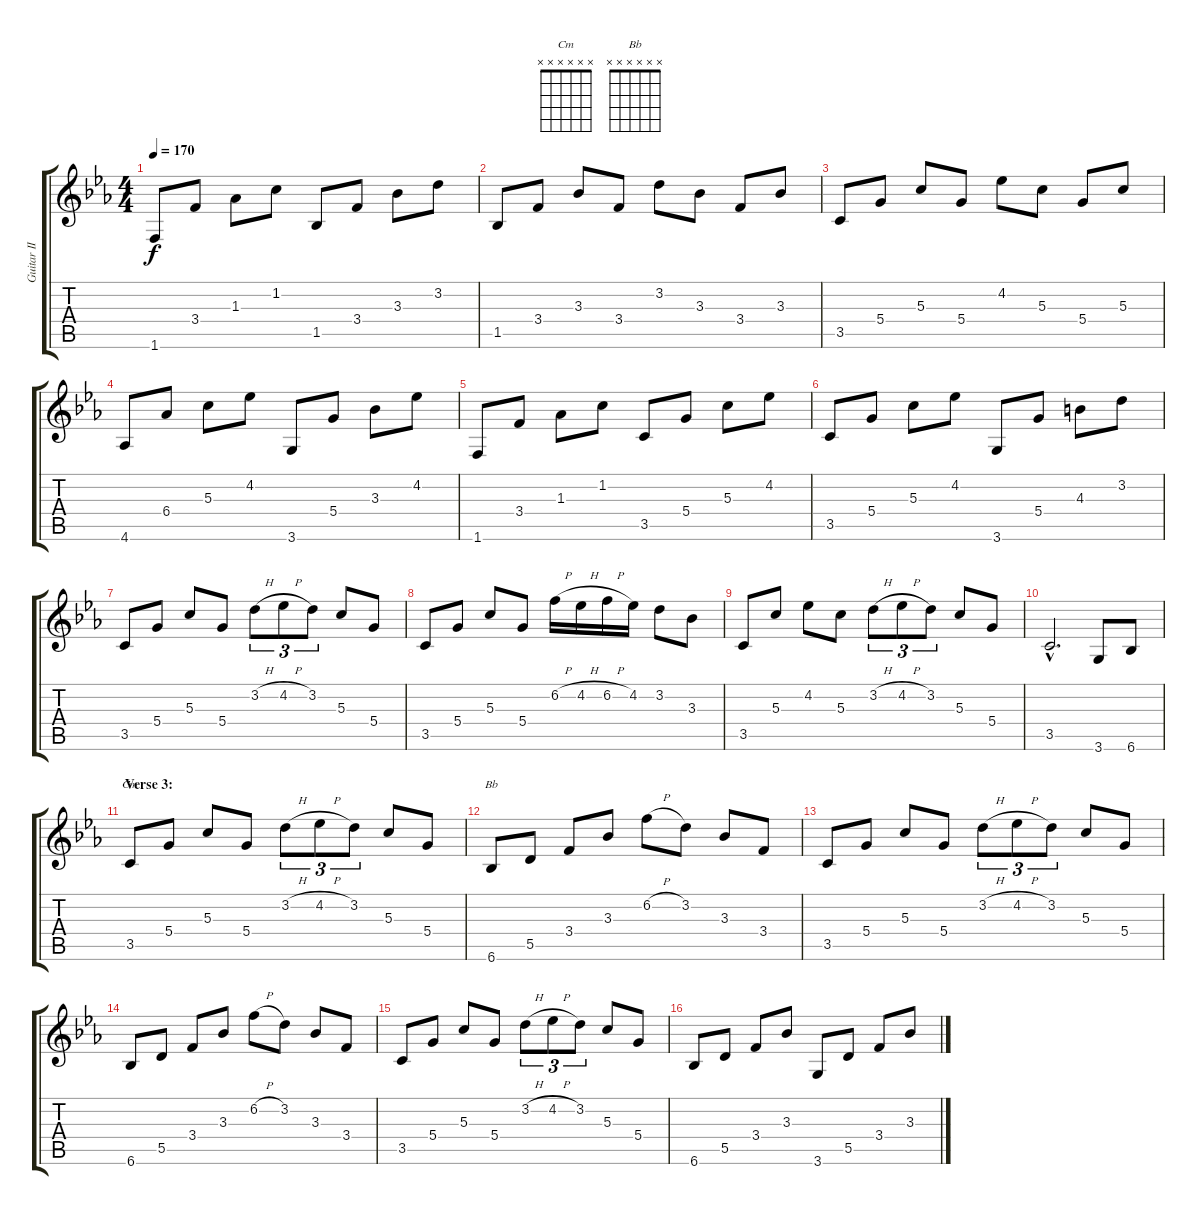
\track ("Guitar II" "Guitar II") {instrument acousticguitarsteel}
\staff {score tabs}
\tuning (E4 B3 G3 D3 A2 E2) {hide}
\chord ("Cm" x x x x x x)
\chord ("Bb" x x x x x x)
\ts (4 4)
\tempo 170
\clef g2
\ks cminor
1.6.8{dy f} 3.4.8 1.3.8 1.2.8 1.5.8 3.4.8 3.3.8 3.2.8 |
1.5.8 3.4.8 3.3.8 3.4.8 3.2.8 3.3.8 3.4.8 3.3.8 |
3.5.8 5.4.8 5.3.8 5.4.8 4.2.8 5.3.8 5.4.8 5.3.8 |
4.6.8 6.4.8 5.3.8 4.2.8 3.6.8 5.4.8 3.3.8 4.2.8 |
1.6.8 3.4.8 1.3.8 1.2.8 3.5.8 5.4.8 5.3.8 4.2.8 |
3.5.8 5.4.8 5.3.8 4.2.8 3.6.8 5.4.8 4.3.8 3.2.8 |
3.5.8 5.4.8 5.3.8 5.4.8 3.2{h}.8{tu (3 2)} 4.2{h}.8{tu (3 2)} 3.2.8{tu (3 2)} 5.3.8 5.4.8 |
3.5.8 5.4.8 5.3.8 5.4.8 6.2{h}.16 4.2{h}.16 6.2{h}.16 4.2.16 3.2.8 3.3.8 |
3.5.8 5.3.8 4.2.8 5.3.8 3.2{h}.8{tu (3 2)} 4.2{h}.8{tu (3 2)} 3.2.8{tu (3 2)} 5.3.8 5.4.8 |
3.5{hac}.2{d} 3.6.8 6.6.8 |
\section ("" "Verse 3:")
3.5.8{ch "Cm"} 5.4.8 5.3.8 5.4.8 3.2{h}.8{tu (3 2)} 4.2{h}.8{tu (3 2)} 3.2.8{tu (3 2)} 5.3.8 5.4.8 |
6.6.8{ch "Bb"} 5.5.8 3.4.8 3.3.8 6.2{h}.8 3.2.8 3.3.8 3.4.8 |
3.5.8 5.4.8 5.3.8 5.4.8 3.2{h}.8{tu (3 2)} 4.2{h}.8{tu (3 2)} 3.2.8{tu (3 2)} 5.3.8 5.4.8 |
6.6.8 5.5.8 3.4.8 3.3.8 6.2{h}.8 3.2.8 3.3.8 3.4.8 |
3.5.8 5.4.8 5.3.8 5.4.8 3.2{h}.8{tu (3 2)} 4.2{h}.8{tu (3 2)} 3.2.8{tu (3 2)} 5.3.8 5.4.8 |
6.6.8 5.5.8 3.4.8 3.3.8 3.6.8 5.5.8 3.4.8 3.3.8
